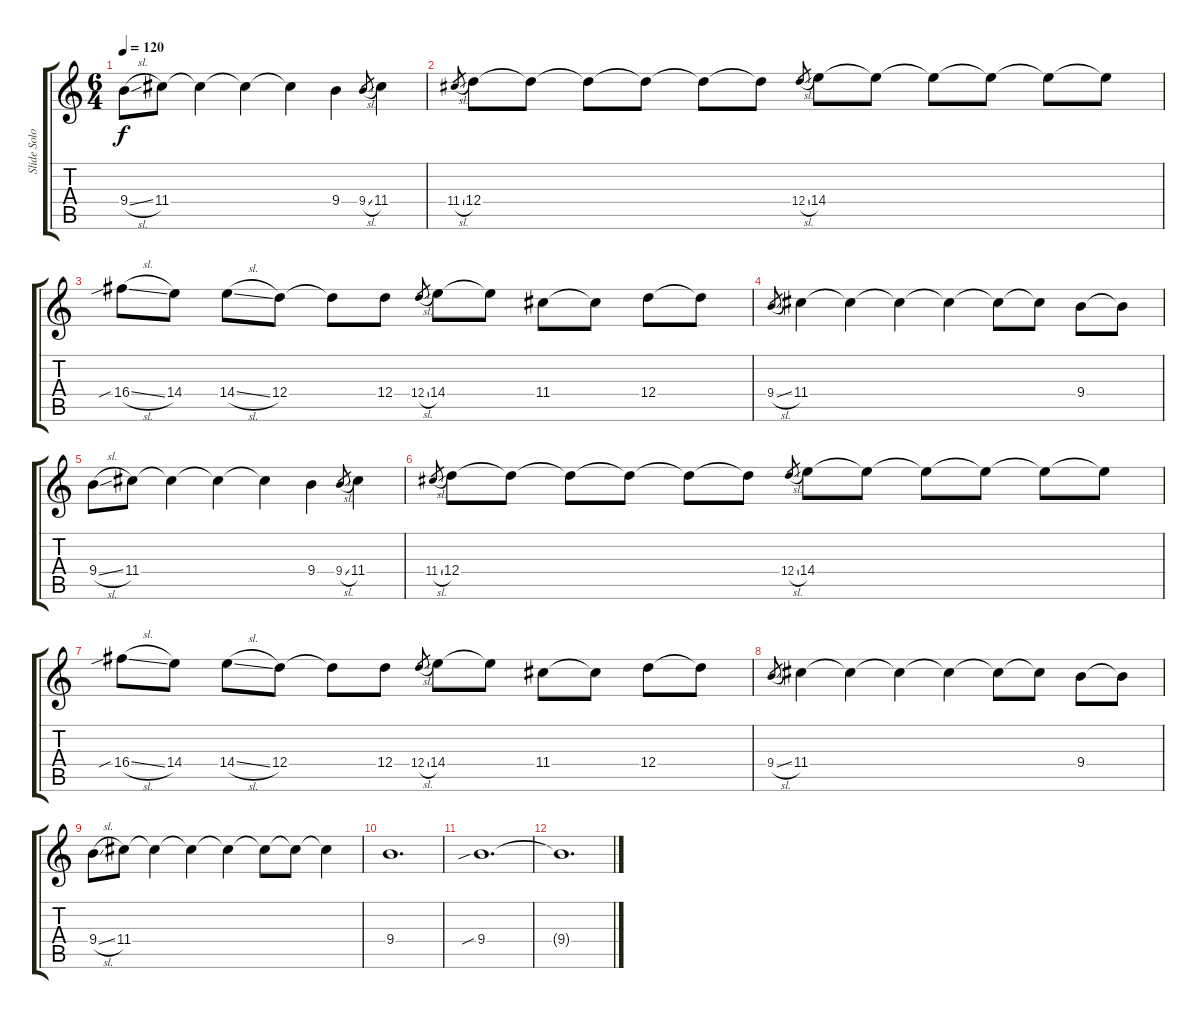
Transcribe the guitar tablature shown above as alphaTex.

\track ("Slide Solo" "Slide Solo") {instrument overdrivenguitar}
\staff {score tabs}
\tuning (E4 B3 G3 D3 A2 E2) {hide}
\ts (6 4)
\tempo 120
\clef g2
\ks c
9.4{sl}.8{dy f} 11.4.8 11.4{t}.4 11.4{t}.4 11.4{t}.4 9.4.4{balance 5} 9.4{sl}.8{gr} 11.4.4 |
11.4{sl}.8{gr} 12.4.8 12.4{t}.8 12.4{t}.8 12.4{t}.8 12.4{t}.8 12.4{t}.8 12.4{sl}.8{gr} 14.4.8 14.4{t}.8 14.4{t}.8 14.4{t}.8 14.4{t}.8 14.4{t}.8 |
16.4{sib sl}.8 14.4.8 14.4{sl}.8 12.4.8 12.4{t}.8 12.4.8 12.4{sl}.8{gr} 14.4.8 14.4{t}.8 11.4.8 11.4{t}.8 12.4.8 12.4{t}.8 |
9.4{sl}.8{gr} 11.4.4 11.4{t}.4 11.4{t}.4 11.4{t}.4 11.4{t}.8 11.4{t}.8 9.4.8 9.4{t}.8 |
9.4{sl}.8 11.4.8 11.4{t}.4 11.4{t}.4 11.4{t}.4 9.4.4 9.4{sl}.8{gr} 11.4.4 |
11.4{sl}.8{gr} 12.4.8 12.4{t}.8 12.4{t}.8 12.4{t}.8 12.4{t}.8 12.4{t}.8 12.4{sl}.8{gr} 14.4.8 14.4{t}.8 14.4{t}.8 14.4{t}.8 14.4{t}.8 14.4{t}.8 |
16.4{sib sl}.8 14.4.8 14.4{sl}.8 12.4.8 12.4{t}.8 12.4.8 12.4{sl}.8{gr} 14.4.8 14.4{t}.8 11.4.8 11.4{t}.8 12.4.8 12.4{t}.8 |
9.4{sl}.8{gr} 11.4.4 11.4{t}.4 11.4{t}.4 11.4{t}.4 11.4{t}.8 11.4{t}.8 9.4.8 9.4{t}.8 |
9.4{sl}.8 11.4.8 11.4{t}.4 11.4{t}.4 11.4{t}.4 11.4{t}.8 11.4{t}.8 11.4{t}.4 |
9.4.1{d} |
9.4{sib}.1{d volume 9} |
9.4{t}.1{d}
